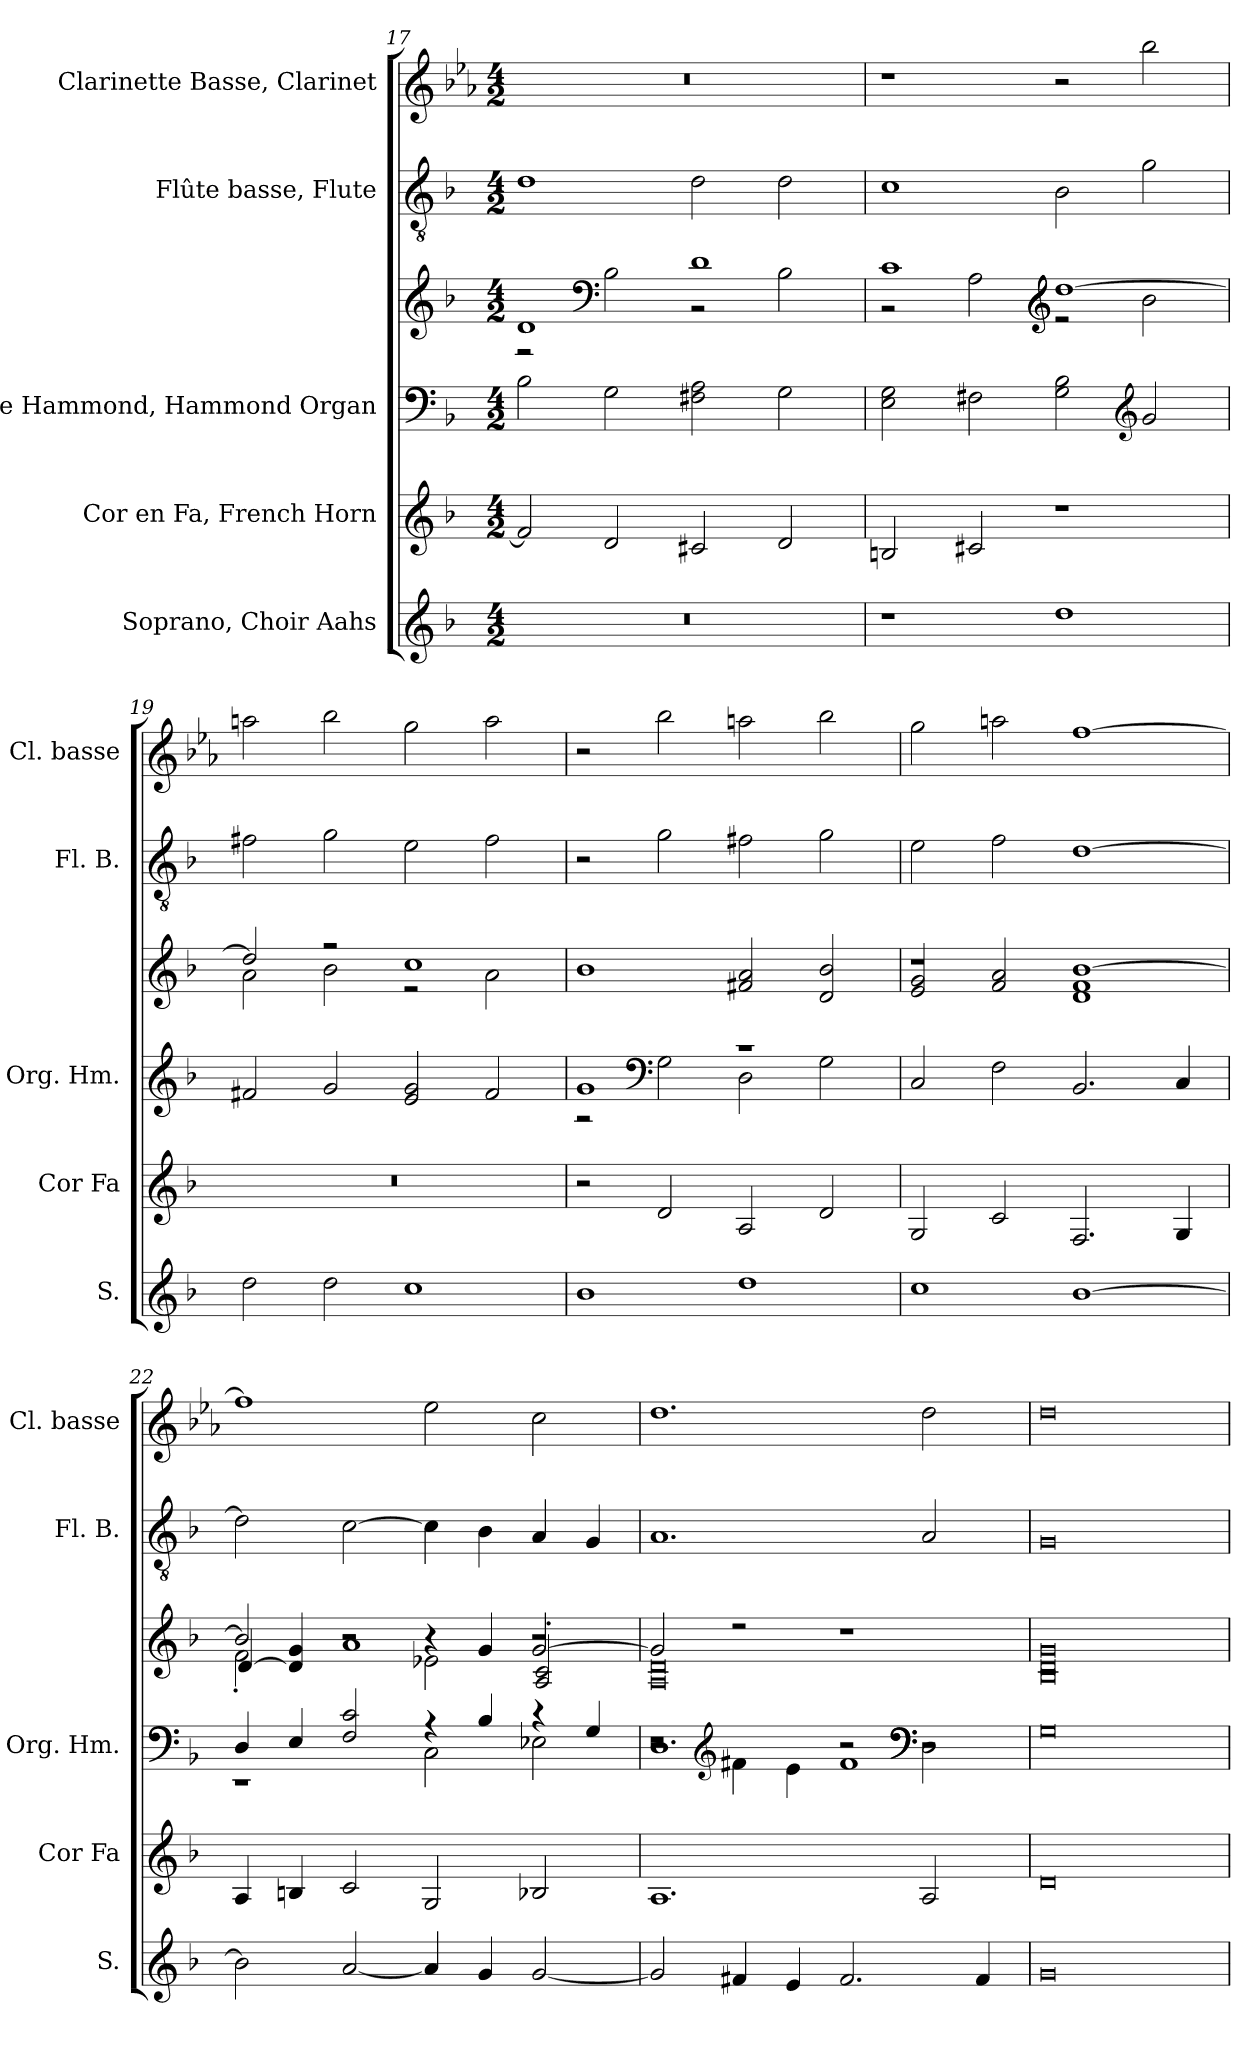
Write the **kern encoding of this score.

**kern	**kern	**kern	**kern	**kern	**kern
*part5	*part4	*part3	*part3	*part2	*part1
*staff6	*staff5	*staff4	*staff3	*staff2	*staff1
*I"Soprano, Choir Aahs	*I"Cor en Fa, French Horn	*I"Orgue Hammond, Hammond Organ	*	*I"Flûte basse, Flute	*I"Clarinette Basse, Clarinet
*I'S.	*I'Cor Fa	*I'Org. Hm.	*	*I'Fl. B.	*I'Cl. basse
*clefG2	*clefG2	*clefF4	*clefG2	*clefGv2	*clefG2
*	*ITrd4c7	*	*	*	*ITrd8c14
*k[b-]	*k[b-e-]	*k[b-]	*k[b-]	*k[b-]	*k[b-e-a-]
*M4/2	*M4/2	*M4/2	*M4/2	*M4/2	*M4/2
=17	=17	=17	=17	=17	=17
*	*	*	*^	*	*
0r	2B-/]	2B-\	1d	2r	1d	0r
*	*	*	*clefF4	*	*	*
.	2G/	2G\	.	2B-\	.	.
.	2F#X/	2F#X\ 2A\	1d	2r	2d\	.
.	2G/	2G\	.	2B-\	2d\	.
=18	=18	=18	=18	=18	=18	=18
1r	2En/	2E\ 2G\	1c	2r	1c	1r
.	2F#X/	2F#X\	.	2A\	.	.
*	*	*	*clefG2	*	*	*
1dd	1r	2G\ 2B-\	[1dd	2r	2B-\	2r
*	*	*clefG2	*	*	*	*
.	.	2g/	.	2b-\	2g\	2b-\
!!LO:PB:g=z
=19	=19	=19	=19	=19	=19	=19
2dd\	0r	2f#X/	2dd/]	2a\	2f#X\	2an\
2dd\	.	2g/	2r	2b-\	2g\	2b-\
1cc	.	2e/ 2g/	1cc	2r	2e\	2g\
.	.	2f#/	.	2a\	2f#\	2a\
*	*	*	*v	*v	*	*
=20	=20	=20	=20	=20	=20
*	*	*^	*	*	*
1b-	2r	1g	2r	1b-	2r	2r
*	*	*clefF4	*	*	*	*
.	2G/	.	2G\	.	2g\	2b-\
1dd	2D/	1r	2D\	2f#X/ 2a/	2f#X\	2an\
.	2G/	.	2G\	2d/ 2b-/	2g\	2b-\
*	*	*v	*v	*	*	*
=21	=21	=21	=21	=21	=21
*	*	*	*^	*	*
1cc	2C/	2C/	1r	2e/ 2g/	2e\	2g\
.	2F/	2F\	.	2f/ 2a/	2f\	2an\
[1b-	2.BB-/	2.BB-/	[1b-	1d 1f	[1d	[1f
.	4C/	4C/	.	.	.	.
=22	=22	=22	=22	=22	=22	=22
*	*	*^	*	*^	*	*
2b-\]	4D/	4D/	1r	2b-/]	2f'\	[4d/	2d\]	1f]
.	4En/	4E/	.	.	.	4d/] 4g/	.	.
[2a/	2F/	2F/ 2c/	.	1a	2r	2r	[2c\	.
4a/]	2C/	4r	2C\	.	2e-X\	4r	4c\]	2e-\
4g/	.	4B-/	.	.	.	4g/	4B-\	.
[2g/	2E-X/	4r	2E-X\	[2g/	2r	2A/' 2c/'	4A/	2c\
.	.	4G/	.	.	.	.	4G/	.
*	*	*	*	*	*v	*v	*	*
!!LO:LB:g=z
=23	=23	=23	=23	=23	=23	=23	=23
*	*	*	*^	*	*	*	*
2g/]	1.D	1r	2r	1.D	2g/]	0A 0d	1.A	1.d
*	*	*clefG2	*	*	*	*	*	*
4f#X/	.	.	4f#X\	.	2r	.	.	.
4e/	.	.	4e\	.	.	.	.	.
2.f#/	.	1f#	2r	.	1r	.	.	.
*	*	*clefF4	*	*	*	*	*	*
.	2D/	.	2D\	2r	.	.	2A/	2d\
4f#/	.	.	.	.	.	.	.	.
*	*	*v	*v	*v	*	*	*	*
*	*	*	*v	*v	*	*
=24	=24	=24	=24	=24	=24
0g	0G	0G	0B- 0d 0g	0G	0d
=	=	=	=	=	=
*-	*-	*-	*-	*-	*-
